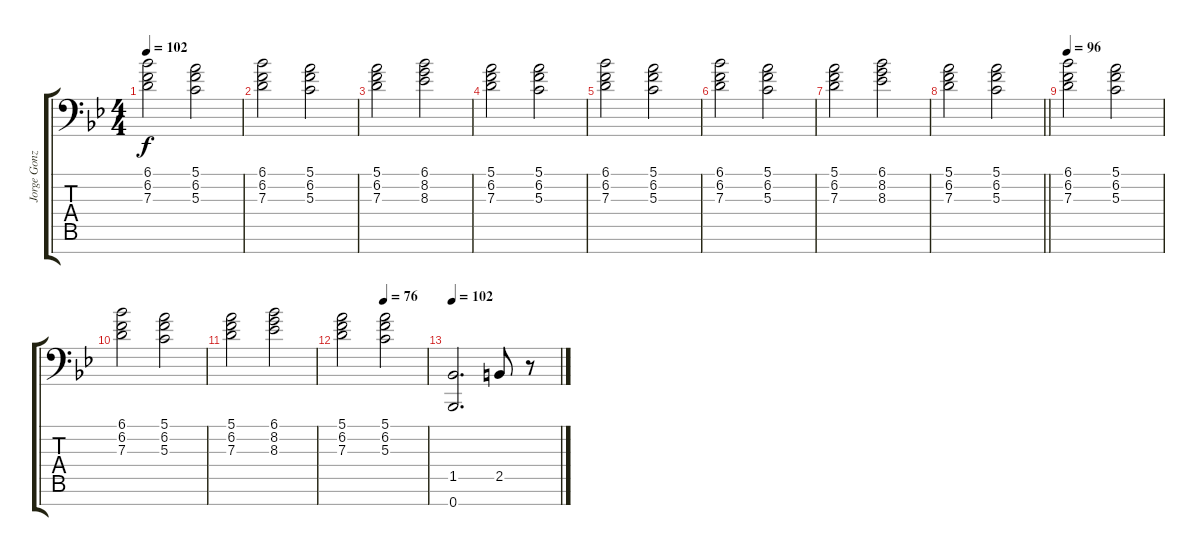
\track ("Jorge González (Órgano)" "Jorge Gonz") {instrument drawbarorgan}
\staff {score tabs}
\tuning (E4 B3 G3 D3 A2 E2 Bb1) {hide}
\ts (4 4)
\tempo 102
\clef f4
\ks bb
(6.1 6.2 7.3).2{dy f} (5.1 6.2 5.3).2 |
(6.1 6.2 7.3).2 (5.1 6.2 5.3).2 |
(5.1 6.2 7.3).2 (6.1 8.2 8.3).2 |
(5.1 6.2 7.3).2 (5.1 6.2 5.3).2 |
(6.1 6.2 7.3).2 (5.1 6.2 5.3).2 |
(6.1 6.2 7.3).2 (5.1 6.2 5.3).2 |
(5.1 6.2 7.3).2 (6.1 8.2 8.3).2 |
\barLineRight lightlight
(5.1 6.2 7.3).2 (5.1 6.2 5.3).2 |
\tempo 96
(6.1 6.2 7.3).2 (5.1 6.2 5.3).2 |
(6.1 6.2 7.3).2 (5.1 6.2 5.3).2 |
(5.1 6.2 7.3).2 (6.1 8.2 8.3).2 |
\tempo (76 0.5)
(5.1 6.2 7.3).2 (5.1 6.2 5.3).2 |
\tempo 102
(1.5 0.7).2{d} 2.5.8 r.8
